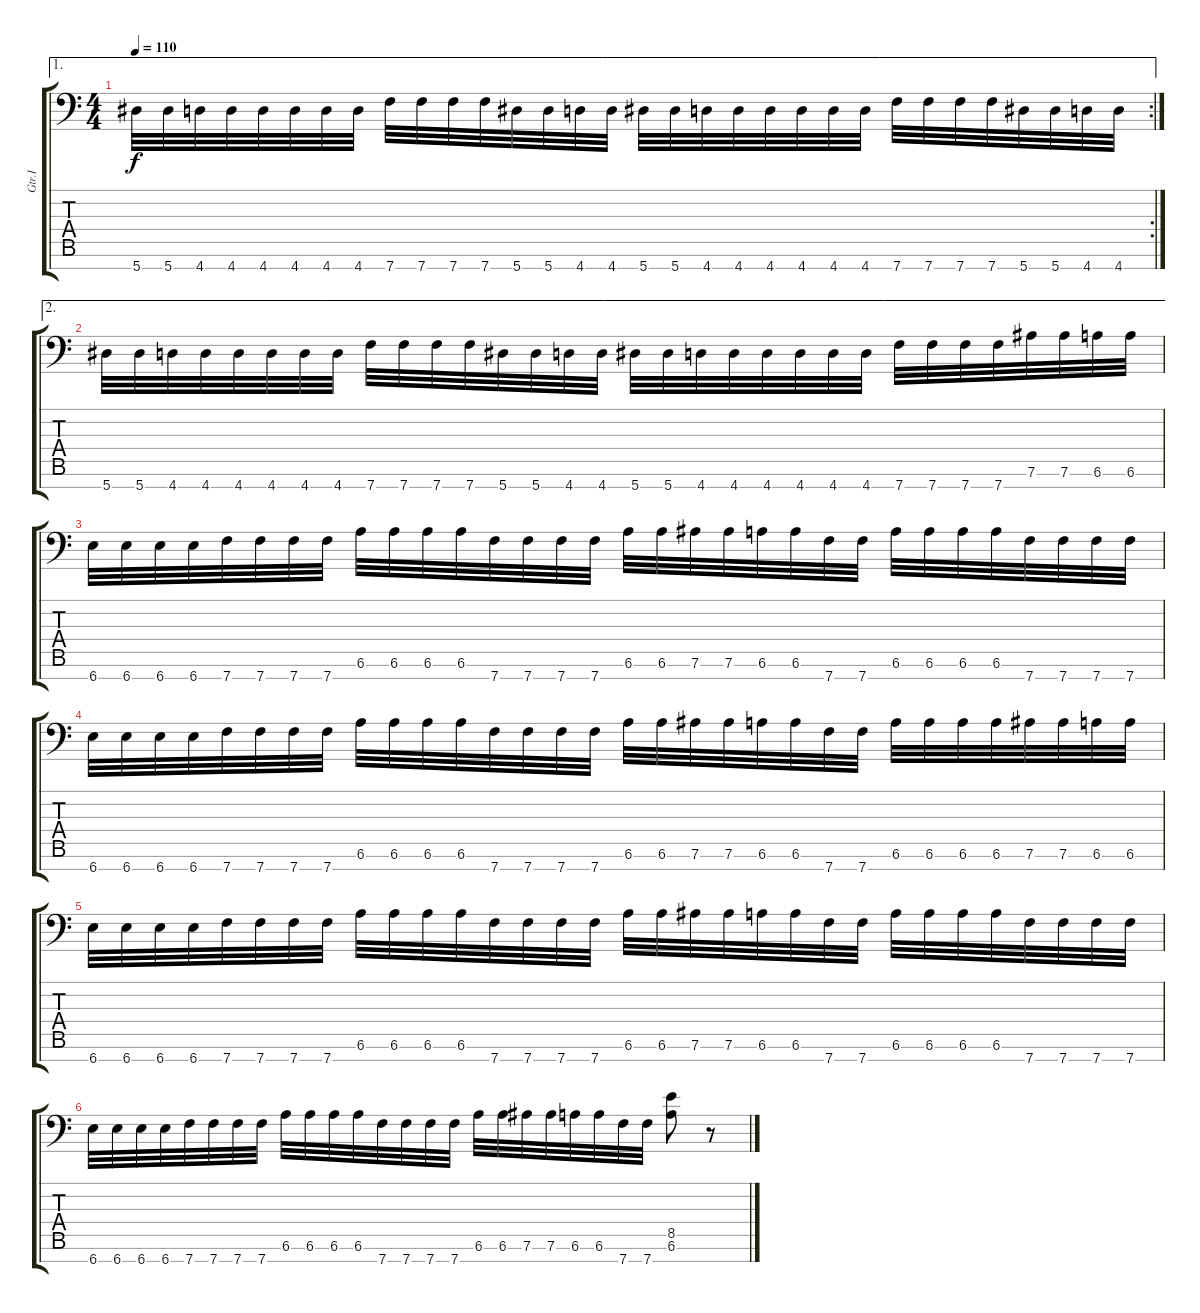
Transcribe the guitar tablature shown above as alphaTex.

\track ("Gtr.I" "Gtr.I") {instrument distortionguitar}
\staff {score tabs}
\tuning (Eb4 Bb3 Gb3 Db3 Ab2 Eb2 Bb1) {hide}
\ae 1
\rc 2
\ts (4 4)
\tempo 110
\clef f4
\ks c
5.7.32{dy f} 5.7.32 4.7.32 4.7.32 4.7.32 4.7.32 4.7.32 4.7.32 7.7.32 7.7.32 7.7.32 7.7.32 5.7.32 5.7.32 4.7.32 4.7.32 5.7.32 5.7.32 4.7.32 4.7.32 4.7.32 4.7.32 4.7.32 4.7.32 7.7.32 7.7.32 7.7.32 7.7.32 5.7.32 5.7.32 4.7.32 4.7.32 |
\ae 2
5.7.32 5.7.32 4.7.32 4.7.32 4.7.32 4.7.32 4.7.32 4.7.32 7.7.32 7.7.32 7.7.32 7.7.32 5.7.32 5.7.32 4.7.32 4.7.32 5.7.32 5.7.32 4.7.32 4.7.32 4.7.32 4.7.32 4.7.32 4.7.32 7.7.32 7.7.32 7.7.32 7.7.32 7.6.32 7.6.32 6.6.32 6.6.32 |
6.7.32 6.7.32 6.7.32 6.7.32 7.7.32 7.7.32 7.7.32 7.7.32 6.6.32 6.6.32 6.6.32 6.6.32 7.7.32 7.7.32 7.7.32 7.7.32 6.6.32 6.6.32 7.6.32 7.6.32 6.6.32 6.6.32 7.7.32 7.7.32 6.6.32 6.6.32 6.6.32 6.6.32 7.7.32 7.7.32 7.7.32 7.7.32 |
6.7.32 6.7.32 6.7.32 6.7.32 7.7.32 7.7.32 7.7.32 7.7.32 6.6.32 6.6.32 6.6.32 6.6.32 7.7.32 7.7.32 7.7.32 7.7.32 6.6.32 6.6.32 7.6.32 7.6.32 6.6.32 6.6.32 7.7.32 7.7.32 6.6.32 6.6.32 6.6.32 6.6.32 7.6.32 7.6.32 6.6.32 6.6.32 |
6.7.32 6.7.32 6.7.32 6.7.32 7.7.32 7.7.32 7.7.32 7.7.32 6.6.32 6.6.32 6.6.32 6.6.32 7.7.32 7.7.32 7.7.32 7.7.32 6.6.32 6.6.32 7.6.32 7.6.32 6.6.32 6.6.32 7.7.32 7.7.32 6.6.32 6.6.32 6.6.32 6.6.32 7.7.32 7.7.32 7.7.32 7.7.32 |
6.7.32 6.7.32 6.7.32 6.7.32 7.7.32 7.7.32 7.7.32 7.7.32 6.6.32 6.6.32 6.6.32 6.6.32 7.7.32 7.7.32 7.7.32 7.7.32 6.6.32 6.6.32 7.6.32 7.6.32 6.6.32 6.6.32 7.7.32 7.7.32 (8.5 6.6).8 r.8
